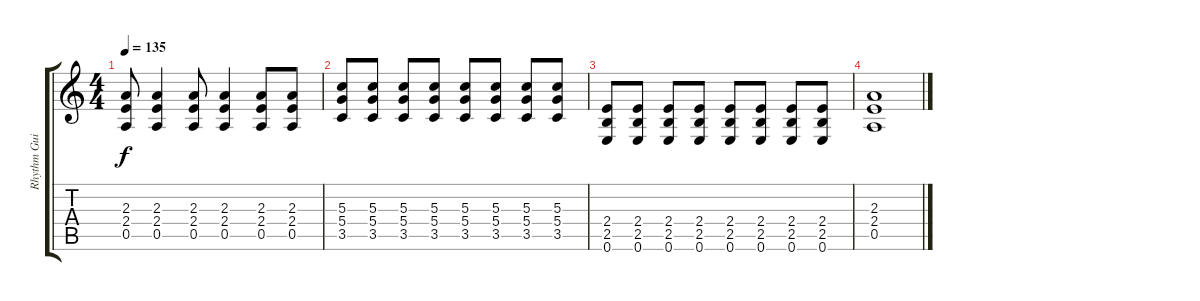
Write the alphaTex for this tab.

\track ("Rhythm Guitar" "Rhythm Gui") {instrument overdrivenguitar}
\staff {score tabs}
\tuning (E4 B3 G3 D3 A2 E2) {hide}
\ts (4 4)
\tempo 135
\clef g2
\ks c
(2.3 2.4 0.5).8{dy f} (2.3 2.4 0.5).4 (2.3 2.4 0.5).8 (2.3 2.4 0.5).4 (2.3 2.4 0.5).8 (2.3 2.4 0.5).8 |
(5.3 5.4 3.5).8 (5.3 5.4 3.5).8 (5.3 5.4 3.5).8 (5.3 5.4 3.5).8 (5.3 5.4 3.5).8 (5.3 5.4 3.5).8 (5.3 5.4 3.5).8 (5.3 5.4 3.5).8 |
(2.4 2.5 0.6).8 (2.4 2.5 0.6).8 (2.4 2.5 0.6).8 (2.4 2.5 0.6).8 (2.4 2.5 0.6).8 (2.4 2.5 0.6).8 (2.4 2.5 0.6).8 (2.4 2.5 0.6).8 |
(2.3 2.4 0.5).1
